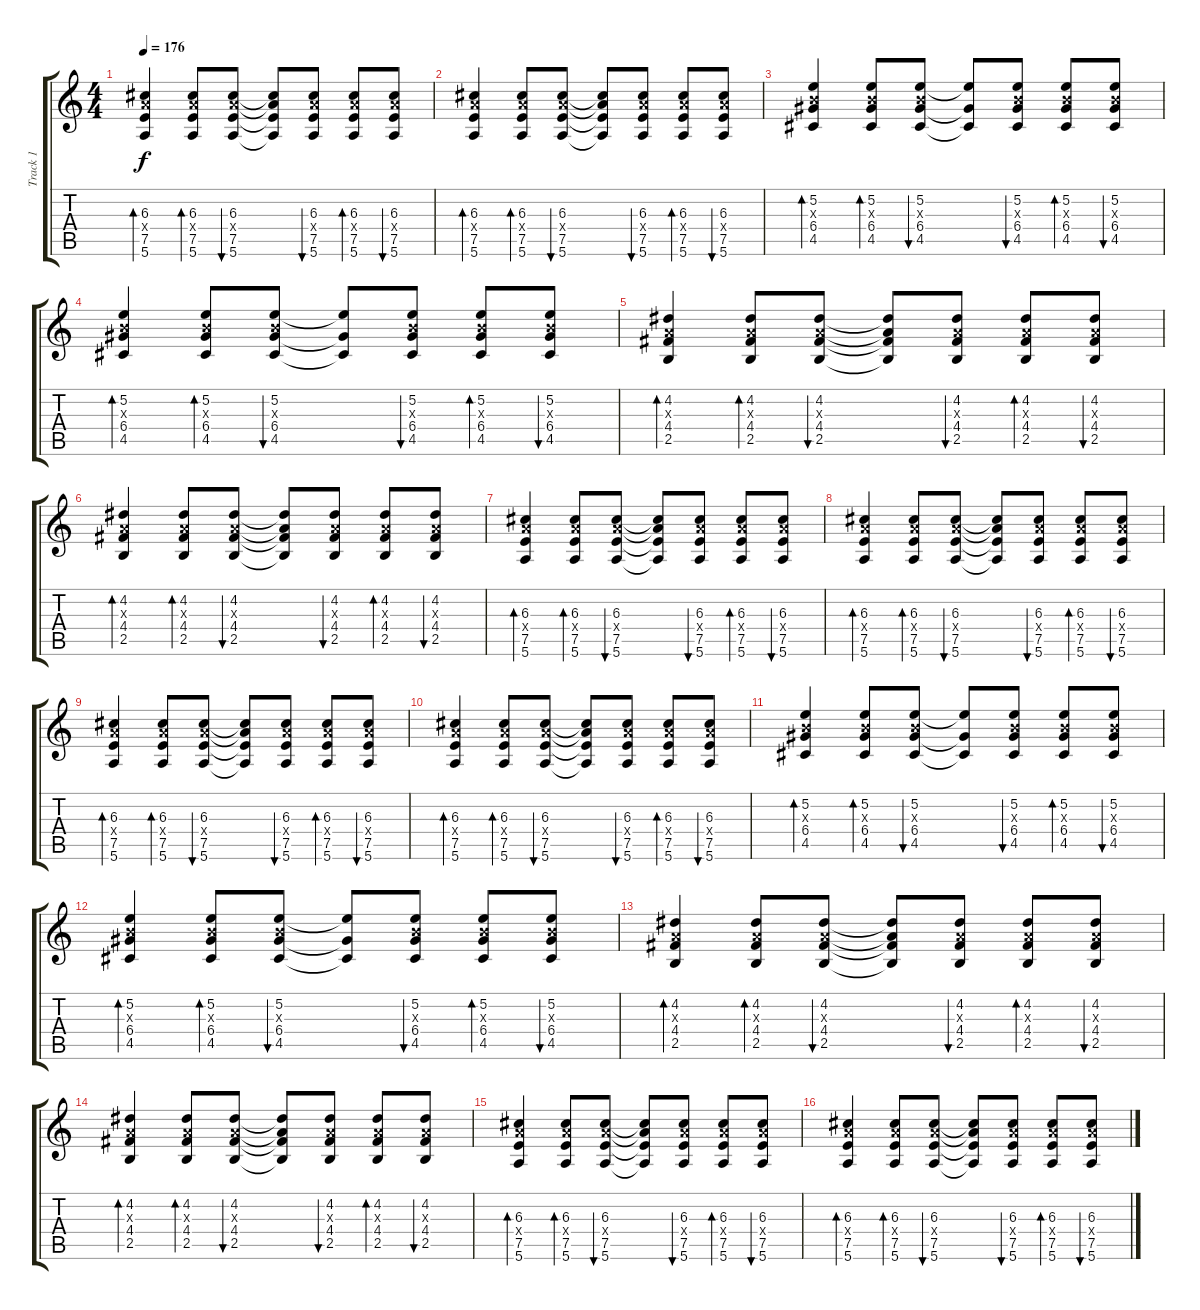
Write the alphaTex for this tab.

\track ("Track 1" "Track 1") {instrument electricguitarclean}
\staff {score tabs}
\tuning (E4 B3 G3 D3 A2 E2) {hide}
\ts (4 4)
\tempo 176
\clef g2
\ks c
(6.3 7.4{x} 7.5 5.6).4{bd 60 dy f} (6.3 7.4{x} 7.5 5.6).8{bd 60} (6.3 7.4{x} 7.5 5.6).8{bu 60} (6.3{t} 7.4{t} 7.5{t} 5.6{t}).8 (6.3 7.4{x} 7.5 5.6).8{bu 60} (6.3 7.4{x} 7.5 5.6).8{bd 60} (6.3 7.4{x} 7.5 5.6).8{bu 60} |
(6.3 7.4{x} 7.5 5.6).4{bd 60} (6.3 7.4{x} 7.5 5.6).8{bd 60} (6.3 7.4{x} 7.5 5.6).8{bu 60} (6.3{t} 7.4{t} 7.5{t} 5.6{t}).8 (6.3 7.4{x} 7.5 5.6).8{bu 60} (6.3 7.4{x} 7.5 5.6).8{bd 60} (6.3 7.4{x} 7.5 5.6).8{bu 60} |
(5.2 4.3{x} 6.4 4.5).4{bd 60} (5.2 4.3{x} 6.4 4.5).8{bd 60} (5.2 4.3{x} 6.4 4.5).8{bu 60} (5.2{t} 6.4{t} 4.5{t}).8 (5.2 4.3{x} 6.4 4.5).8{bu 60} (5.2 4.3{x} 6.4 4.5).8{bd 60} (5.2 4.3{x} 6.4 4.5).8{bu 60} |
(5.2 4.3{x} 6.4 4.5).4{bd 60} (5.2 4.3{x} 6.4 4.5).8{bd 60} (5.2 4.3{x} 6.4 4.5).8{bu 60} (5.2{t} 6.4{t} 4.5{t}).8 (5.2 4.3{x} 6.4 4.5).8{bu 60} (5.2 4.3{x} 6.4 4.5).8{bd 60} (5.2 4.3{x} 6.4 4.5).8{bu 60} |
(4.2 2.3{x} 4.4 2.5).4{bd 60} (4.2 2.3{x} 4.4 2.5).8{bd 60} (4.2 2.3{x} 4.4 2.5).8{bu 60} (4.2{t} 2.3{t} 4.4{t} 2.5{t}).8 (4.2 2.3{x} 4.4 2.5).8{bu 60} (4.2 2.3{x} 4.4 2.5).8{bd 60} (4.2 2.3{x} 4.4 2.5).8{bu 60} |
(4.2 2.3{x} 4.4 2.5).4{bd 60} (4.2 2.3{x} 4.4 2.5).8{bd 60} (4.2 2.3{x} 4.4 2.5).8{bu 60} (4.2{t} 2.3{t} 4.4{t} 2.5{t}).8 (4.2 2.3{x} 4.4 2.5).8{bu 60} (4.2 2.3{x} 4.4 2.5).8{bd 60} (4.2 2.3{x} 4.4 2.5).8{bu 60} |
(6.3 7.4{x} 7.5 5.6).4{bd 60} (6.3 7.4{x} 7.5 5.6).8{bd 60} (6.3 7.4{x} 7.5 5.6).8{bu 60} (6.3{t} 7.4{t} 7.5{t} 5.6{t}).8 (6.3 7.4{x} 7.5 5.6).8{bu 60} (6.3 7.4{x} 7.5 5.6).8{bd 60} (6.3 7.4{x} 7.5 5.6).8{bu 60} |
(6.3 7.4{x} 7.5 5.6).4{bd 60} (6.3 7.4{x} 7.5 5.6).8{bd 60} (6.3 7.4{x} 7.5 5.6).8{bu 60} (6.3{t} 7.4{t} 7.5{t} 5.6{t}).8 (6.3 7.4{x} 7.5 5.6).8{bu 60} (6.3 7.4{x} 7.5 5.6).8{bd 60} (6.3 7.4{x} 7.5 5.6).8{bu 60} |
(6.3 7.4{x} 7.5 5.6).4{bd 60 instrument electricguitarclean} (6.3 7.4{x} 7.5 5.6).8{bd 60} (6.3 7.4{x} 7.5 5.6).8{bu 60} (6.3{t} 7.4{t} 7.5{t} 5.6{t}).8 (6.3 7.4{x} 7.5 5.6).8{bu 60} (6.3 7.4{x} 7.5 5.6).8{bd 60} (6.3 7.4{x} 7.5 5.6).8{bu 60} |
(6.3 7.4{x} 7.5 5.6).4{bd 60} (6.3 7.4{x} 7.5 5.6).8{bd 60} (6.3 7.4{x} 7.5 5.6).8{bu 60} (6.3{t} 7.4{t} 7.5{t} 5.6{t}).8 (6.3 7.4{x} 7.5 5.6).8{bu 60} (6.3 7.4{x} 7.5 5.6).8{bd 60} (6.3 7.4{x} 7.5 5.6).8{bu 60} |
(5.2 4.3{x} 6.4 4.5).4{bd 60} (5.2 4.3{x} 6.4 4.5).8{bd 60} (5.2 4.3{x} 6.4 4.5).8{bu 60} (5.2{t} 6.4{t} 4.5{t}).8 (5.2 4.3{x} 6.4 4.5).8{bu 60} (5.2 4.3{x} 6.4 4.5).8{bd 60} (5.2 4.3{x} 6.4 4.5).8{bu 60} |
(5.2 4.3{x} 6.4 4.5).4{bd 60} (5.2 4.3{x} 6.4 4.5).8{bd 60} (5.2 4.3{x} 6.4 4.5).8{bu 60} (5.2{t} 6.4{t} 4.5{t}).8 (5.2 4.3{x} 6.4 4.5).8{bu 60} (5.2 4.3{x} 6.4 4.5).8{bd 60} (5.2 4.3{x} 6.4 4.5).8{bu 60} |
(4.2 2.3{x} 4.4 2.5).4{bd 60} (4.2 2.3{x} 4.4 2.5).8{bd 60} (4.2 2.3{x} 4.4 2.5).8{bu 60} (4.2{t} 2.3{t} 4.4{t} 2.5{t}).8 (4.2 2.3{x} 4.4 2.5).8{bu 60} (4.2 2.3{x} 4.4 2.5).8{bd 60} (4.2 2.3{x} 4.4 2.5).8{bu 60} |
(4.2 2.3{x} 4.4 2.5).4{bd 60} (4.2 2.3{x} 4.4 2.5).8{bd 60} (4.2 2.3{x} 4.4 2.5).8{bu 60} (4.2{t} 2.3{t} 4.4{t} 2.5{t}).8 (4.2 2.3{x} 4.4 2.5).8{bu 60} (4.2 2.3{x} 4.4 2.5).8{bd 60} (4.2 2.3{x} 4.4 2.5).8{bu 60} |
(6.3 7.4{x} 7.5 5.6).4{bd 60} (6.3 7.4{x} 7.5 5.6).8{bd 60} (6.3 7.4{x} 7.5 5.6).8{bu 60} (6.3{t} 7.4{t} 7.5{t} 5.6{t}).8 (6.3 7.4{x} 7.5 5.6).8{bu 60} (6.3 7.4{x} 7.5 5.6).8{bd 60} (6.3 7.4{x} 7.5 5.6).8{bu 60} |
(6.3 7.4{x} 7.5 5.6).4{bd 60} (6.3 7.4{x} 7.5 5.6).8{bd 60} (6.3 7.4{x} 7.5 5.6).8{bu 60} (6.3{t} 7.4{t} 7.5{t} 5.6{t}).8 (6.3 7.4{x} 7.5 5.6).8{bu 60} (6.3 7.4{x} 7.5 5.6).8{bd 60} (6.3 7.4{x} 7.5 5.6).8{bu 60}
